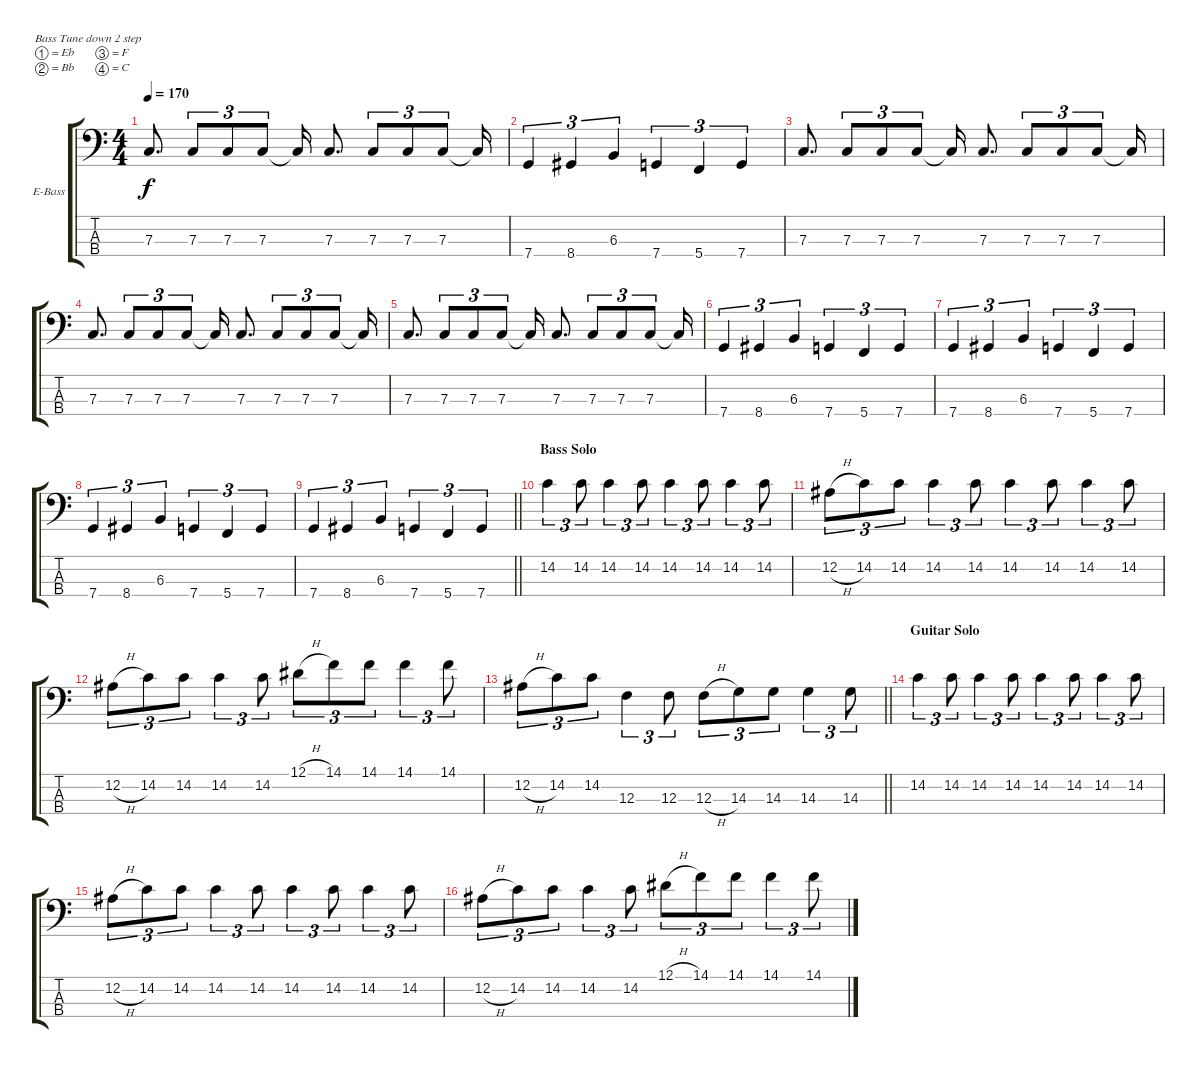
\bracketExtendMode groupsimilarinstruments
\firstSystemTrackNameOrientation horizontal
\otherSystemsTrackNameOrientation horizontal
\track ("Nick Oliveri [Bass]" "E-Bass") {instrument electricbassfinger}
\staff {score tabs}
\tuning (Eb2 Bb1 F1 C1)
\ts (4 4)
\tempo 170
\clef f4
\ks c
7.3.8{d dy f} 7.3.8{tu (3 2)} 7.3.8{tu (3 2)} 7.3.8{tu (3 2)} 7.3{t}.16 7.3.8{d} 7.3.8{tu (3 2)} 7.3.8{tu (3 2)} 7.3.8{tu (3 2)} 7.3{t}.16 |
7.4.4{tu (3 2)} 8.4.4{tu (3 2)} 6.3.4{tu (3 2)} 7.4.4{tu (3 2)} 5.4.4{tu (3 2)} 7.4.4{tu (3 2)} |
7.3.8{d} 7.3.8{tu (3 2)} 7.3.8{tu (3 2)} 7.3.8{tu (3 2)} 7.3{t}.16 7.3.8{d} 7.3.8{tu (3 2)} 7.3.8{tu (3 2)} 7.3.8{tu (3 2)} 7.3{t}.16 |
7.3.8{d} 7.3.8{tu (3 2)} 7.3.8{tu (3 2)} 7.3.8{tu (3 2)} 7.3{t}.16 7.3.8{d} 7.3.8{tu (3 2)} 7.3.8{tu (3 2)} 7.3.8{tu (3 2)} 7.3{t}.16 |
7.3.8{d} 7.3.8{tu (3 2)} 7.3.8{tu (3 2)} 7.3.8{tu (3 2)} 7.3{t}.16 7.3.8{d} 7.3.8{tu (3 2)} 7.3.8{tu (3 2)} 7.3.8{tu (3 2)} 7.3{t}.16 |
7.4.4{tu (3 2)} 8.4.4{tu (3 2)} 6.3.4{tu (3 2)} 7.4.4{tu (3 2)} 5.4.4{tu (3 2)} 7.4.4{tu (3 2)} |
7.4.4{tu (3 2)} 8.4.4{tu (3 2)} 6.3.4{tu (3 2)} 7.4.4{tu (3 2)} 5.4.4{tu (3 2)} 7.4.4{tu (3 2)} |
7.4.4{tu (3 2)} 8.4.4{tu (3 2)} 6.3.4{tu (3 2)} 7.4.4{tu (3 2)} 5.4.4{tu (3 2)} 7.4.4{tu (3 2)} |
\barLineRight lightlight
7.4.4{tu (3 2)} 8.4.4{tu (3 2)} 6.3.4{tu (3 2)} 7.4.4{tu (3 2)} 5.4.4{tu (3 2)} 7.4.4{tu (3 2)} |
\section ("" "Bass Solo")
14.2.4{tu (3 2)} 14.2.8{tu (3 2)} 14.2.4{tu (3 2)} 14.2.8{tu (3 2)} 14.2.4{tu (3 2)} 14.2.8{tu (3 2)} 14.2.4{tu (3 2)} 14.2.8{tu (3 2)} |
12.2{h}.8{tu (3 2)} 14.2.8{tu (3 2)} 14.2.8{tu (3 2)} 14.2.4{tu (3 2)} 14.2.8{tu (3 2)} 14.2.4{tu (3 2)} 14.2.8{tu (3 2)} 14.2.4{tu (3 2)} 14.2.8{tu (3 2)} |
12.2{h}.8{tu (3 2)} 14.2.8{tu (3 2)} 14.2.8{tu (3 2)} 14.2.4{tu (3 2)} 14.2.8{tu (3 2)} 12.1{h}.8{tu (3 2)} 14.1.8{tu (3 2)} 14.1.8{tu (3 2)} 14.1.4{tu (3 2)} 14.1.8{tu (3 2)} |
\barLineRight lightlight
12.2{h}.8{tu (3 2)} 14.2.8{tu (3 2)} 14.2.8{tu (3 2)} 12.3.4{tu (3 2)} 12.3.8{tu (3 2)} 12.3{h}.8{tu (3 2)} 14.3.8{tu (3 2)} 14.3.8{tu (3 2)} 14.3.4{tu (3 2)} 14.3.8{tu (3 2)} |
\section ("" "Guitar Solo")
14.2.4{tu (3 2)} 14.2.8{tu (3 2)} 14.2.4{tu (3 2)} 14.2.8{tu (3 2)} 14.2.4{tu (3 2)} 14.2.8{tu (3 2)} 14.2.4{tu (3 2)} 14.2.8{tu (3 2)} |
12.2{h}.8{tu (3 2)} 14.2.8{tu (3 2)} 14.2.8{tu (3 2)} 14.2.4{tu (3 2)} 14.2.8{tu (3 2)} 14.2.4{tu (3 2)} 14.2.8{tu (3 2)} 14.2.4{tu (3 2)} 14.2.8{tu (3 2)} |
12.2{h}.8{tu (3 2)} 14.2.8{tu (3 2)} 14.2.8{tu (3 2)} 14.2.4{tu (3 2)} 14.2.8{tu (3 2)} 12.1{h}.8{tu (3 2)} 14.1.8{tu (3 2)} 14.1.8{tu (3 2)} 14.1.4{tu (3 2)} 14.1.8{tu (3 2)}
